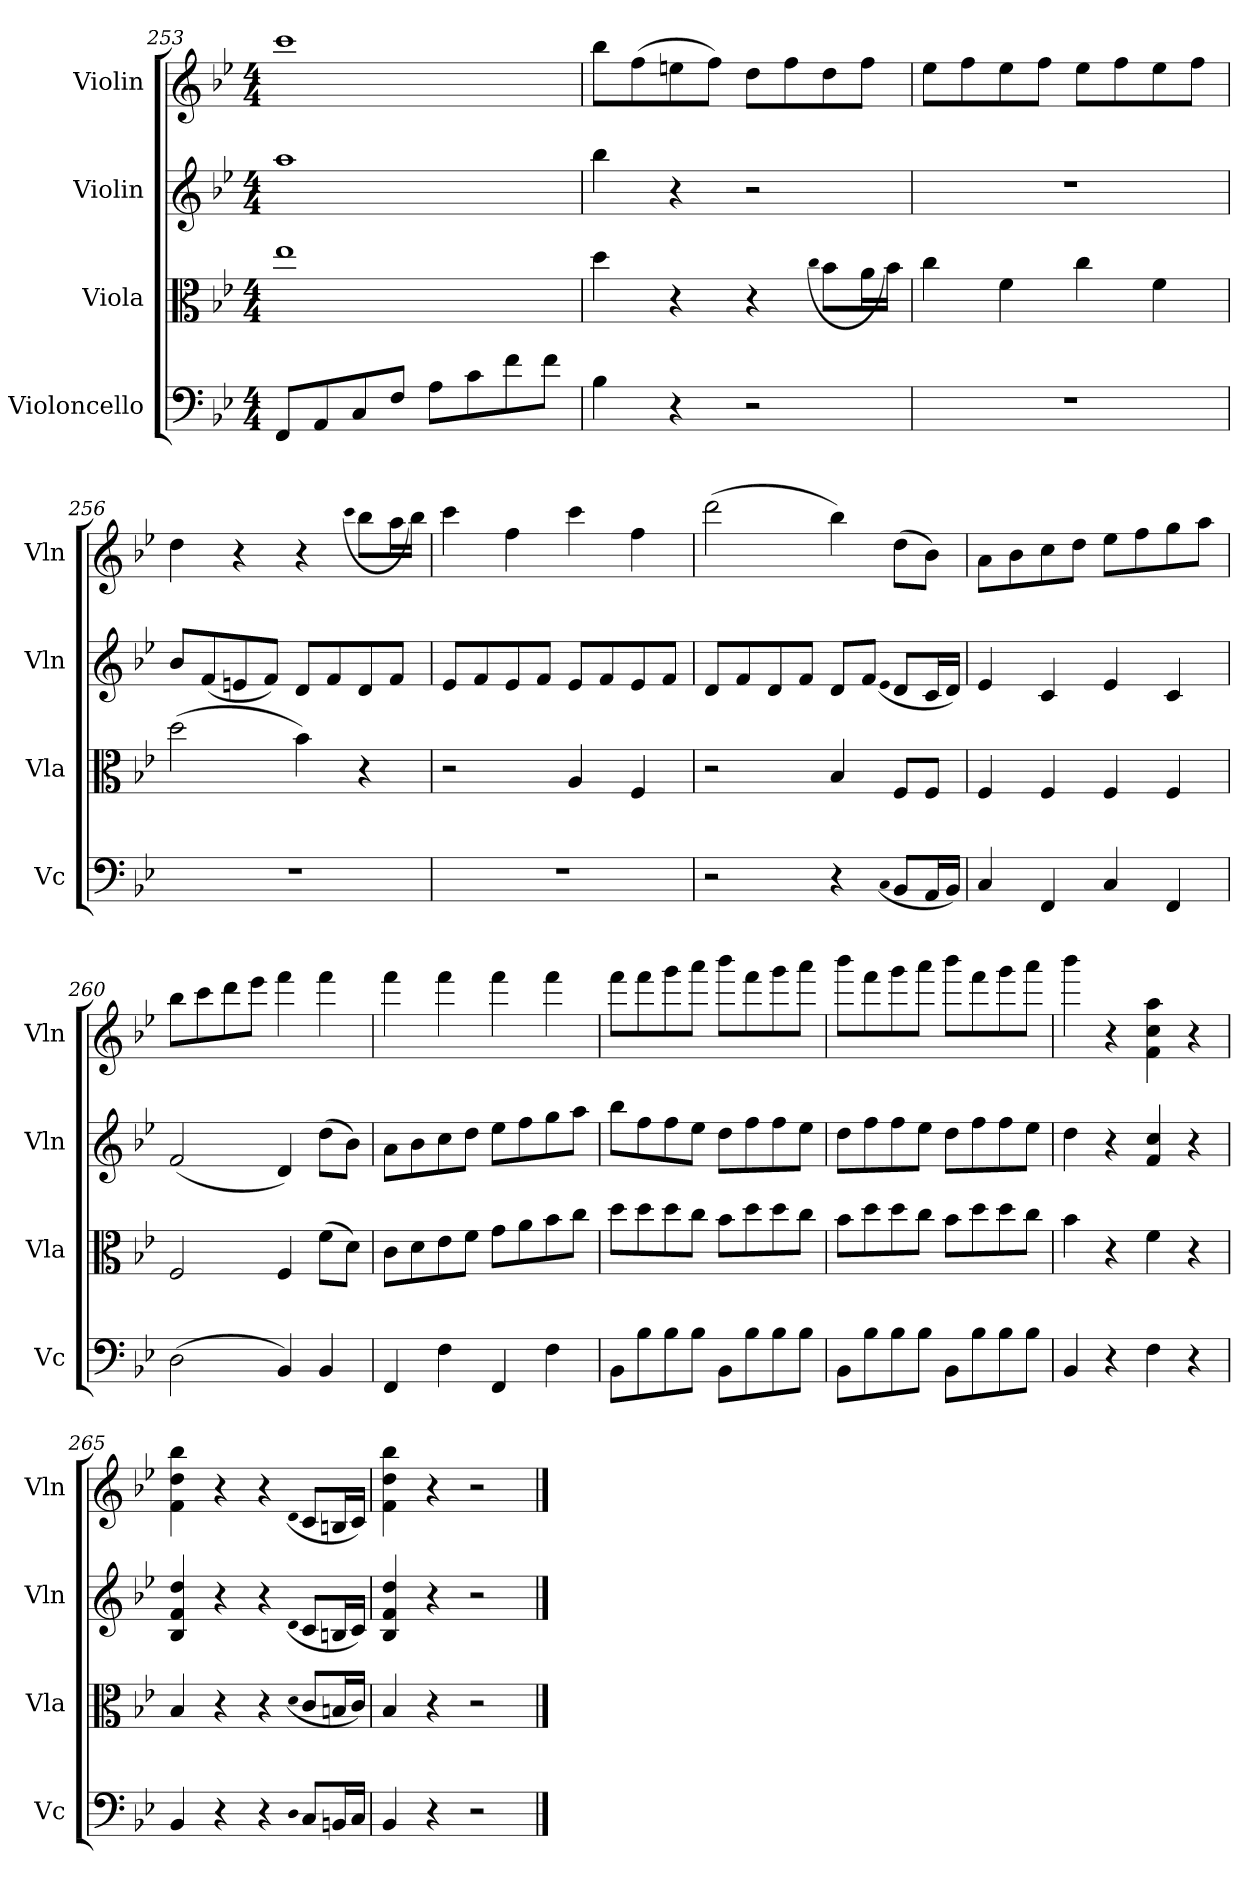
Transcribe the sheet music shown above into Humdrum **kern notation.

**kern	**kern	**kern	**kern
*part4	*part3	*part2	*part1
*staff4	*staff3	*staff2	*staff1
*I"Violoncello	*I"Viola	*I"Violin	*I"Violin
*I'Vc	*I'Vla	*I'Vln	*I'Vln
*clefF4	*clefC3	*clefG2	*clefG2
*k[b-e-]	*k[b-e-]	*k[b-e-]	*k[b-e-]
*B-:	*B-:	*B-:	*B-:
*M4/4	*M4/4	*M4/4	*M4/4
=253	=253	=253	=253
8FF/L	1ee-	1aa	1ccc
8AA/	.	.	.
8C/	.	.	.
8F/J	.	.	.
8A\L	.	.	.
8c\	.	.	.
8f\	.	.	.
8f\J	.	.	.
=254	=254	=254	=254
4B-\	4dd\	4bb-\	8bb-\L
.	.	.	(8ff\
4r	4r	4r	8een\
.	.	.	8ff\J)
2r	4r	2r	8dd\L
.	.	.	8ff\
.	(qcc	.	.
.	8b-\L	.	8dd\
.	16a\L	.	8ff\J
.	16b-\JJ)	.	.
=255	=255	=255	=255
1r	4cc\	1r	8ee-\L
.	.	.	8ff\
.	4f\	.	8ee-\
.	.	.	8ff\J
.	4cc\	.	8ee-\L
.	.	.	8ff\
.	4f\	.	8ee-\
.	.	.	8ff\J
=256	=256	=256	=256
1r	(2dd\	8b-/L	4dd\
.	.	(8f/	.
.	.	8en/	4r
.	.	8f/J)	.
.	4b-\)	8d/L	4r
.	.	8f/	.
.	.	.	(qccc
.	4r	8d/	8bb-\L
.	.	8f/J	16aa\L
.	.	.	16bb-\JJ)
=257	=257	=257	=257
1r	2r	8e-/L	4ccc\
.	.	8f/	.
.	.	8e-/	4ff\
.	.	8f/J	.
.	4A/	8e-/L	4ccc\
.	.	8f/	.
.	4F/	8e-/	4ff\
.	.	8f/J	.
=258	=258	=258	=258
2r	2r	8d/L	(2ddd\
.	.	8f/	.
.	.	8d/	.
.	.	8f/J	.
4r	4B-/	8d/L	4bb-\)
.	.	8f/J	.
(qC	.	(qe-	.
8BB-/L	8F/L	8d/L	(8dd\L
16AA/L	8F/J	16c/L	8b-\J)
16BB-/JJ)	.	16d/JJ)	.
=259	=259	=259	=259
4C/	4F/	4e-/	8a\L
.	.	.	8b-\
4FF/	4F/	4c/	8cc\
.	.	.	8dd\J
4C/	4F/	4e-/	8ee-\L
.	.	.	8ff\
4FF/	4F/	4c/	8gg\
.	.	.	8aa\J
=260	=260	=260	=260
(2D\	2F/	(2f/	8bb-\L
.	.	.	8ccc\
.	.	.	8ddd\
.	.	.	8eee-\J
4BB-/)	4F/	4d/)	4fff\
4BB-/	(8f\L	(8dd\L	4fff\
.	8d\J)	8b-\J)	.
=261	=261	=261	=261
4FF/	8c\L	8a\L	4fff\
.	8d\	8b-\	.
4F\	8e-\	8cc\	4fff\
.	8f\J	8dd\J	.
4FF/	8g\L	8ee-\L	4fff\
.	8a\	8ff\	.
4F\	8b-\	8gg\	4fff\
.	8cc\J	8aa\J	.
=262	=262	=262	=262
8BB-\L	8dd\L	8bb-\L	8fff\L
8B-\	8dd\	8ff\	8fff\
8B-\	8dd\	8ff\	8ggg\
8B-\J	8cc\J	8ee-\J	8aaa\J
8BB-\L	8b-\L	8dd\L	8bbb-\L
8B-\	8dd\	8ff\	8fff\
8B-\	8dd\	8ff\	8ggg\
8B-\J	8cc\J	8ee-\J	8aaa\J
=263	=263	=263	=263
8BB-\L	8b-\L	8dd\L	8bbb-\L
8B-\	8dd\	8ff\	8fff\
8B-\	8dd\	8ff\	8ggg\
8B-\J	8cc\J	8ee-\J	8aaa\J
8BB-\L	8b-\L	8dd\L	8bbb-\L
8B-\	8dd\	8ff\	8fff\
8B-\	8dd\	8ff\	8ggg\
8B-\J	8cc\J	8ee-\J	8aaa\J
=264	=264	=264	=264
4BB-/	4b-\	4dd\	4bbb-\
4r	4r	4r	4r
4F\	4f\	4f/ 4cc/	4f\ 4cc\ 4aa\
4r	4r	4r	4r
=265	=265	=265	=265
4BB-/	4B-/	4B-/ 4f/ 4dd/	4f\ 4dd\ 4bb-\
4r	4r	4r	4r
4r	4r	4r	4r
qD	(qd	(qd	(qd
8C/L	8c/L	8c/L	8c/L
16BBn/L	16Bn/L	16Bn/L	16Bn/L
16C/JJ	16c/JJ)	16c/JJ)	16c/JJ)
=266	=266	=266	=266
4BB-/	4B-/	4B-/ 4f/ 4dd/	4f\ 4dd\ 4bb-\
4r	4r	4r	4r
2r	2r	2r	2r
==	==	==	==
*-	*-	*-	*-
